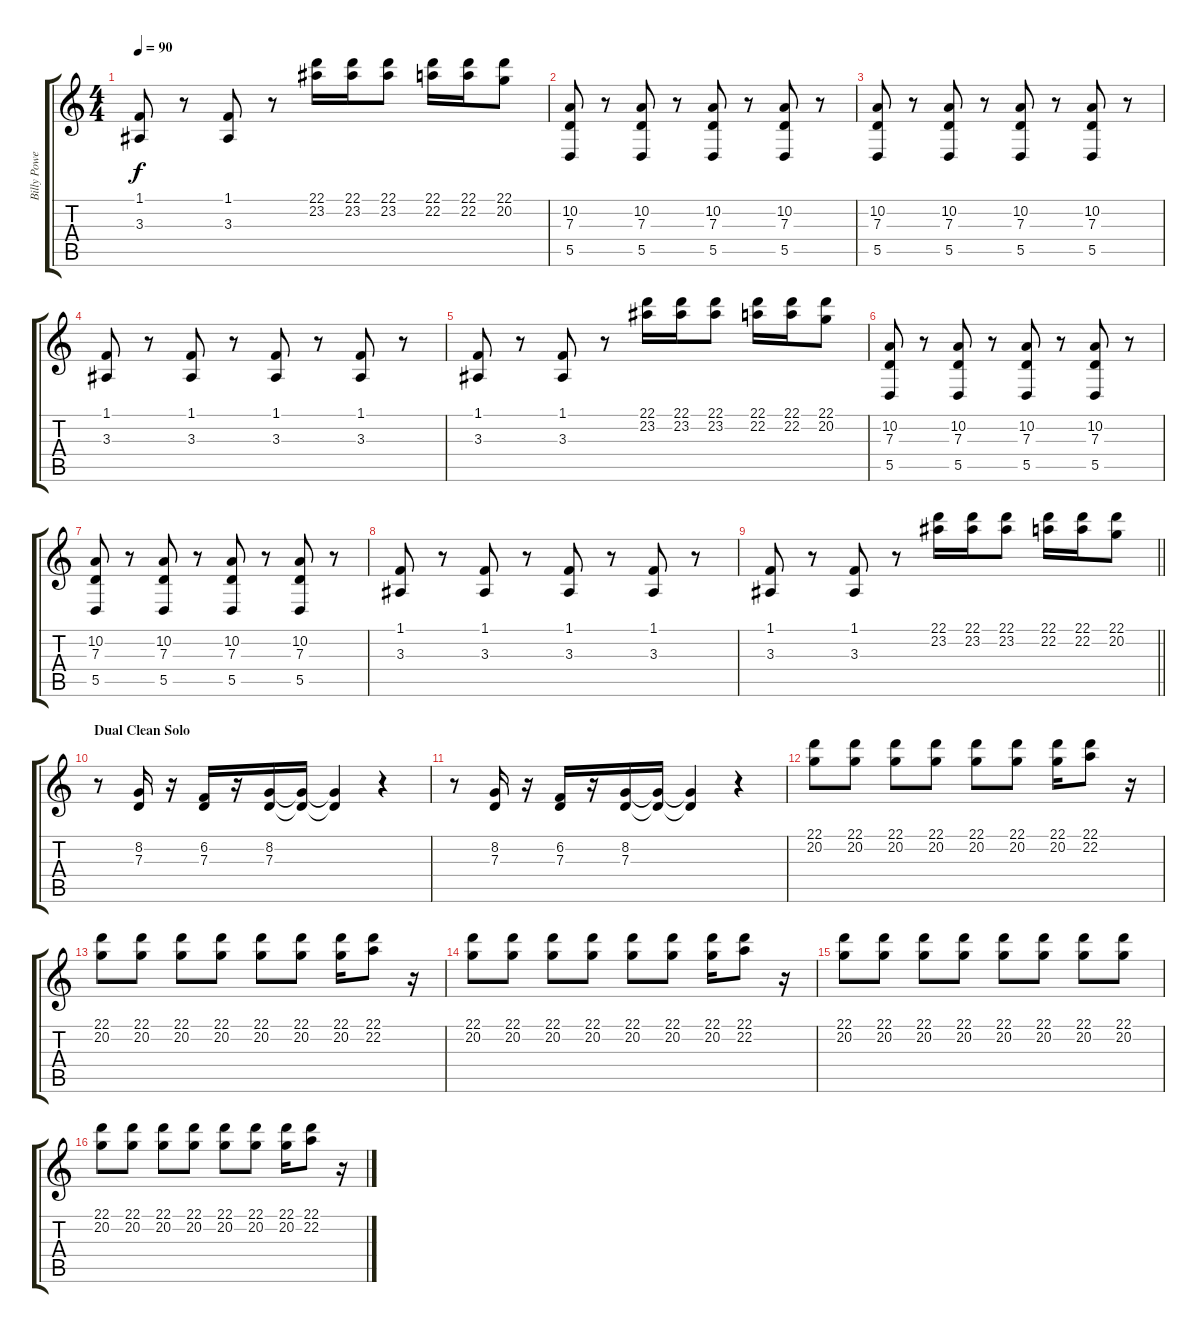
\track ("Billy Powell (Piano)" "Billy Powe") {instrument acousticgrandpiano}
\staff {score tabs}
\tuning (E4 B3 G3 D3 A2 E2) {hide}
\ts (4 4)
\tempo 90
\clef g2
\ks c
(1.1 3.3).8{dy f} r.8 (1.1 3.3).8 r.8 (22.1 23.2).16 (22.1 23.2).16 (22.1 23.2).8 (22.1 22.2).16 (22.1 22.2).16 (22.1 20.2).8 |
(10.2 7.3 5.5).8 r.8 (10.2 7.3 5.5).8 r.8 (10.2 7.3 5.5).8 r.8 (10.2 7.3 5.5).8 r.8 |
(10.2 7.3 5.5).8 r.8 (10.2 7.3 5.5).8 r.8 (10.2 7.3 5.5).8 r.8 (10.2 7.3 5.5).8 r.8 |
(1.1 3.3).8 r.8 (1.1 3.3).8 r.8 (1.1 3.3).8 r.8 (1.1 3.3).8 r.8 |
(1.1 3.3).8 r.8 (1.1 3.3).8 r.8 (22.1 23.2).16 (22.1 23.2).16 (22.1 23.2).8 (22.1 22.2).16 (22.1 22.2).16 (22.1 20.2).8 |
(10.2 7.3 5.5).8 r.8 (10.2 7.3 5.5).8 r.8 (10.2 7.3 5.5).8 r.8 (10.2 7.3 5.5).8 r.8 |
(10.2 7.3 5.5).8 r.8 (10.2 7.3 5.5).8 r.8 (10.2 7.3 5.5).8 r.8 (10.2 7.3 5.5).8 r.8 |
(1.1 3.3).8 r.8 (1.1 3.3).8 r.8 (1.1 3.3).8 r.8 (1.1 3.3).8 r.8 |
\barLineRight lightlight
(1.1 3.3).8 r.8 (1.1 3.3).8 r.8 (22.1 23.2).16 (22.1 23.2).16 (22.1 23.2).8 (22.1 22.2).16 (22.1 22.2).16 (22.1 20.2).8 |
\section ("" "Dual Clean Solo")
r.8 (8.2 7.3).16 r.16 (6.2 7.3).16 r.16 (8.2 7.3).16 (8.2{t} 7.3{t}).16 (8.2{t} 7.3{t}).4 r.4 |
r.8 (8.2 7.3).16 r.16 (6.2 7.3).16 r.16 (8.2 7.3).16 (8.2{t} 7.3{t}).16 (8.2{t} 7.3{t}).4 r.4 |
(22.1 20.2).8 (22.1 20.2).8 (22.1 20.2).8 (22.1 20.2).8 (22.1 20.2).8 (22.1 20.2).8 (22.1 20.2).16 (22.1 22.2).8 r.16 |
(22.1 20.2).8 (22.1 20.2).8 (22.1 20.2).8 (22.1 20.2).8 (22.1 20.2).8 (22.1 20.2).8 (22.1 20.2).16 (22.1 22.2).8 r.16 |
(22.1 20.2).8 (22.1 20.2).8 (22.1 20.2).8 (22.1 20.2).8 (22.1 20.2).8 (22.1 20.2).8 (22.1 20.2).16 (22.1 22.2).8 r.16 |
(22.1 20.2).8 (22.1 20.2).8 (22.1 20.2).8 (22.1 20.2).8 (22.1 20.2).8 (22.1 20.2).8 (22.1 20.2).8 (22.1 20.2).8 |
(22.1 20.2).8 (22.1 20.2).8 (22.1 20.2).8 (22.1 20.2).8 (22.1 20.2).8 (22.1 20.2).8 (22.1 20.2).16 (22.1 22.2).8 r.16
